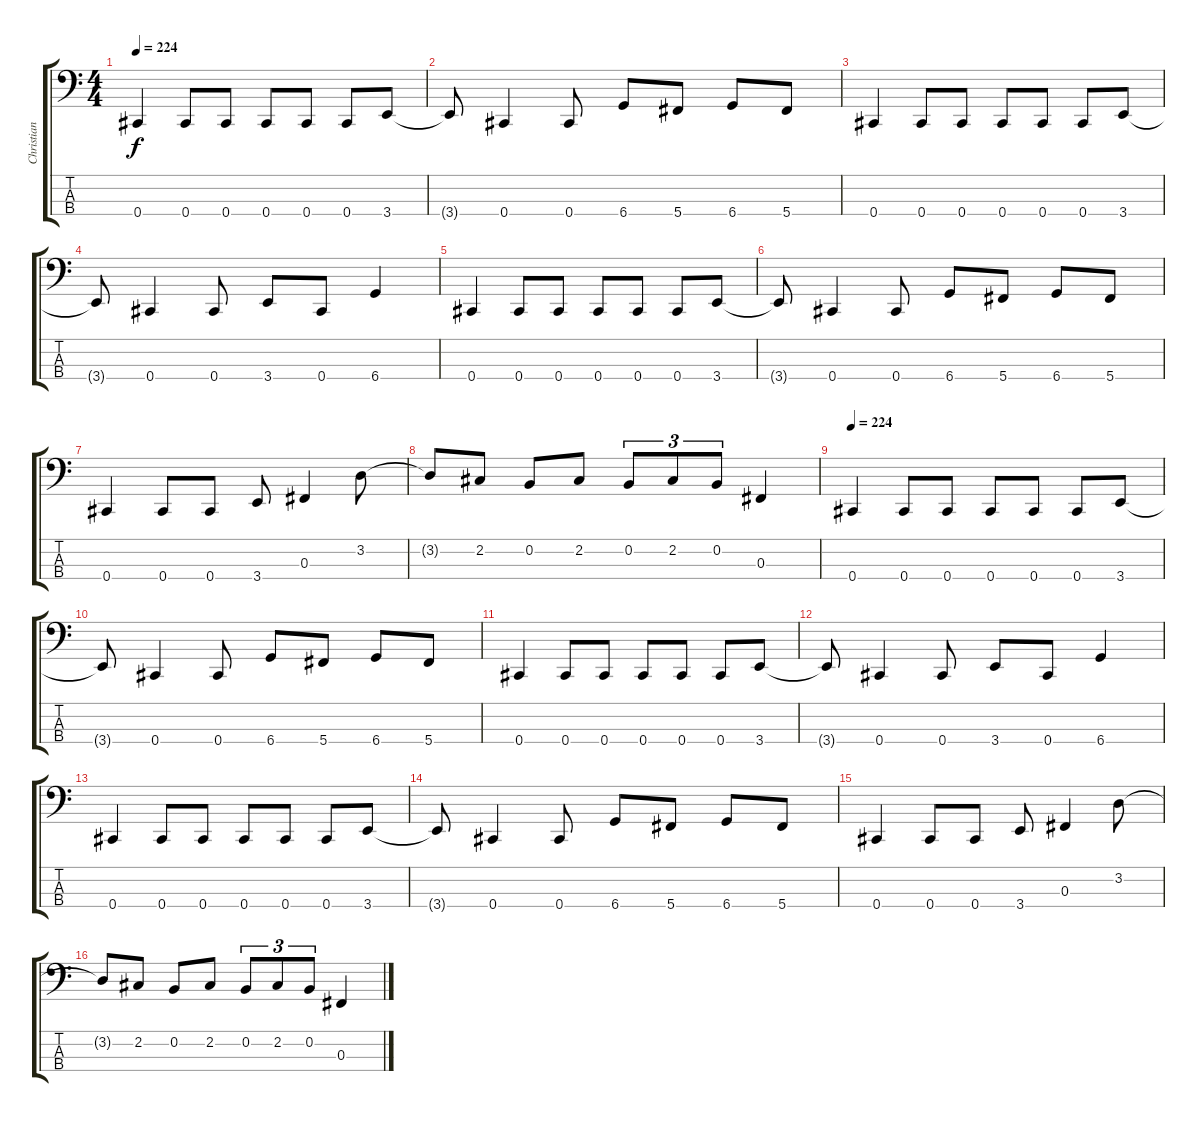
\track ("Christian" "Christian") {instrument electricbassfinger}
\staff {score tabs}
\tuning (E2 B1 Gb1 Db1) {hide}
\ts (4 4)
\tempo 224
\clef f4
\ks c
0.4.4{dy f} 0.4.8 0.4.8 0.4.8 0.4.8 0.4.8 3.4.8 |
3.4{t}.8 0.4.4 0.4.8 6.4.8 5.4.8 6.4.8 5.4.8 |
0.4.4 0.4.8 0.4.8 0.4.8 0.4.8 0.4.8 3.4.8 |
3.4{t}.8 0.4.4 0.4.8 3.4.8 0.4.8 6.4.4 |
0.4.4 0.4.8 0.4.8 0.4.8 0.4.8 0.4.8 3.4.8 |
3.4{t}.8 0.4.4 0.4.8 6.4.8 5.4.8 6.4.8 5.4.8 |
0.4.4 0.4.8 0.4.8 3.4.8 0.3.4 3.2.8 |
3.2{t}.8 2.2.8 0.2.8 2.2.8 0.2.8{tu (3 2)} 2.2.8{tu (3 2)} 0.2.8{tu (3 2)} 0.3.4 |
\tempo 224
0.4.4 0.4.8 0.4.8 0.4.8 0.4.8 0.4.8 3.4.8 |
3.4{t}.8 0.4.4 0.4.8 6.4.8 5.4.8 6.4.8 5.4.8 |
0.4.4 0.4.8 0.4.8 0.4.8 0.4.8 0.4.8 3.4.8 |
3.4{t}.8 0.4.4 0.4.8 3.4.8 0.4.8 6.4.4 |
0.4.4 0.4.8 0.4.8 0.4.8 0.4.8 0.4.8 3.4.8 |
3.4{t}.8 0.4.4 0.4.8 6.4.8 5.4.8 6.4.8 5.4.8 |
0.4.4 0.4.8 0.4.8 3.4.8 0.3.4 3.2.8 |
3.2{t}.8 2.2.8 0.2.8 2.2.8 0.2.8{tu (3 2)} 2.2.8{tu (3 2)} 0.2.8{tu (3 2)} 0.3.4
